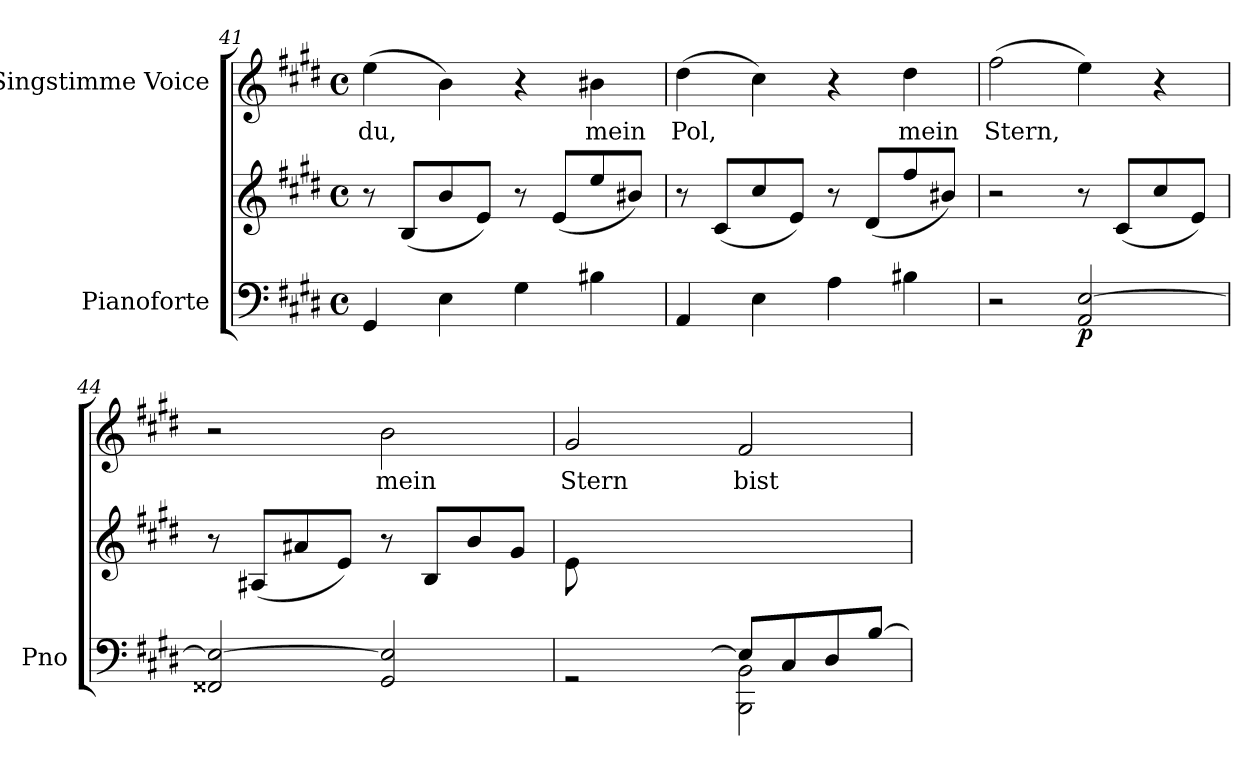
**kern	**kern	**dynam	**kern	**text
*part2	*part2	*part2	*part1	*part1
*staff3	*staff2	*staff2/3	*staff1	*staff1
*I"Pianoforte	*	*	*I"Singstimme Voice	*
*I'Pno	*	*	*	*
*clefF4	*clefG2	*	*clefG2	*
*k[f#c#g#d#]	*k[f#c#g#d#]	*	*k[f#c#g#d#]	*
*M4/4	*M4/4	*	*M4/4	*
*met(c)	*met(c)	*	*met(c)	*
=41	=41	=41	=41	=41
4GG#/	8r	.	(4ee\	du,
.	(>8B/L	.	.	.
4E\	8b/	.	4b\)	.
.	8e/J)	.	.	.
4G#\	8r	.	4r	.
.	(>8e/L	.	.	.
4B#X\	8ee/	.	4b#X\	mein
.	8b#X/J)	.	.	.
=42	=42	=42	=42	=42
4AA/	8r	.	(4dd#\	Pol,
.	(>8c#/L	.	.	.
4E\	8cc#/	.	4cc#\)	.
.	8e/J)	.	.	.
4A\	8r	.	4r	.
.	(>8d#/L	.	.	.
4B#X\	8ff#/	.	4dd#\	mein
.	8b#X/J)	.	.	.
=43	=43	=43	=43	=43
2r	2r	.	(2ff#\	Stern,
!	!	!LO:DY:b=2	!	!
2AA/ [2E/	8r	p	4ee\)	.
.	(>8c#/L	.	.	.
.	8cc#/	.	4r	.
.	8e/J)	.	.	.
=44	=44	=44	=44	=44
2FF##X/ 2E/_	8r	.	2r	.
.	(>8A#X/L	.	.	.
.	8a#X/	.	.	.
.	8e/J)	.	.	.
2GG#/ 2E/]	8r	.	2b\	mein
.	(>8B/L	.	.	.
.	8b/	.	.	.
.	8g#/J	.	.	.
=45	=45	=45	=45	=45
*^	*	*	*	*
8ryy	2r	8e\L	.	2g#/	Stern
8B/	.	2..ryy	.	.	.
8G#/	.	.	.	.	.
[>8E/J)	.	.	.	.	.
8E/L]	2BBB\ 2BB\	.	.	2f#/	bist
8C#/	.	.	.	.	.
8D#/	.	.	.	.	.
[>8B/J	.	.	.	.	.
*v	*v	*	*	*	*
=	=	=	=	=
*-	*-	*-	*-	*-
